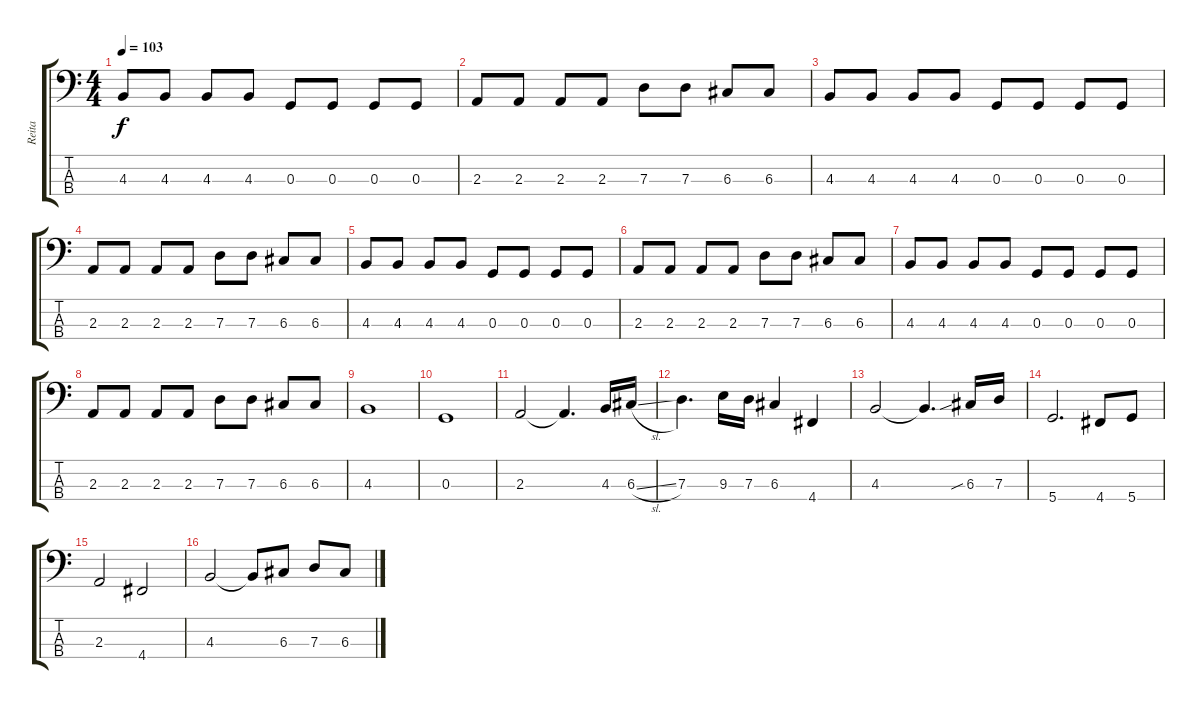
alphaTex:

\track ("Reita" "Reita") {instrument electricbassfinger}
\staff {score tabs}
\tuning (F2 C2 G1 D1) {hide}
\ts (4 4)
\tempo 103
\clef f4
\ks c
4.3.8{dy f} 4.3.8 4.3.8 4.3.8 0.3.8 0.3.8 0.3.8 0.3.8 |
2.3.8 2.3.8 2.3.8 2.3.8 7.3.8 7.3.8 6.3.8 6.3.8 |
4.3.8 4.3.8 4.3.8 4.3.8 0.3.8 0.3.8 0.3.8 0.3.8 |
2.3.8 2.3.8 2.3.8 2.3.8 7.3.8 7.3.8 6.3.8 6.3.8 |
4.3.8 4.3.8 4.3.8 4.3.8 0.3.8 0.3.8 0.3.8 0.3.8 |
2.3.8 2.3.8 2.3.8 2.3.8 7.3.8 7.3.8 6.3.8 6.3.8 |
4.3.8 4.3.8 4.3.8 4.3.8 0.3.8 0.3.8 0.3.8 0.3.8 |
2.3.8 2.3.8 2.3.8 2.3.8 7.3.8 7.3.8 6.3.8 6.3.8 |
4.3.1 |
0.3.1 |
2.3.2 2.3{t}.4{d} 4.3.16 6.3{sl}.16 |
7.3.4{d} 9.3.16 7.3.16 6.3.4 4.4.4 |
4.3.2 4.3{t}.4{d} 6.3{sib}.16 7.3.16 |
5.4.2{d} 4.4.8 5.4.8 |
2.3.2 4.4.2 |
4.3.2 4.3{t}.8 6.3.8 7.3.8 6.3.8
